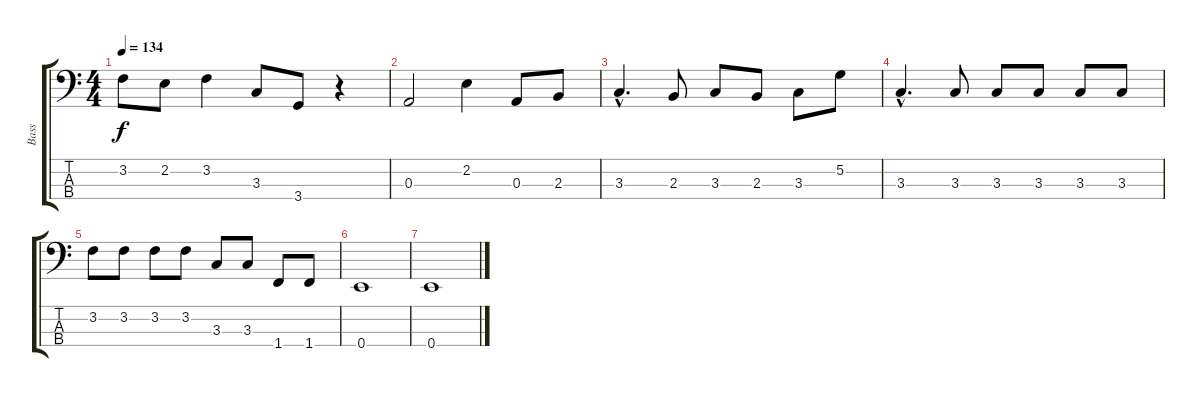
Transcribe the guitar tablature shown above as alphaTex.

\track ("Bass" "Bass") {instrument electricbassfinger}
\staff {score tabs}
\tuning (G2 D2 A1 E1) {hide}
\ts (4 4)
\tempo 134
\clef f4
\ks c
3.2.8{dy f} 2.2.8 3.2.4 3.3.8 3.4.8 r.4 |
0.3.2 2.2.4 0.3.8 2.3.8 |
3.3{hac}.4{d} 2.3.8 3.3.8 2.3.8 3.3.8 5.2.8 |
3.3{hac}.4{d} 3.3.8 3.3.8 3.3.8 3.3.8 3.3.8 |
3.2.8 3.2.8 3.2.8 3.2.8 3.3.8 3.3.8 1.4.8 1.4.8 |
0.4.1 |
0.4.1
